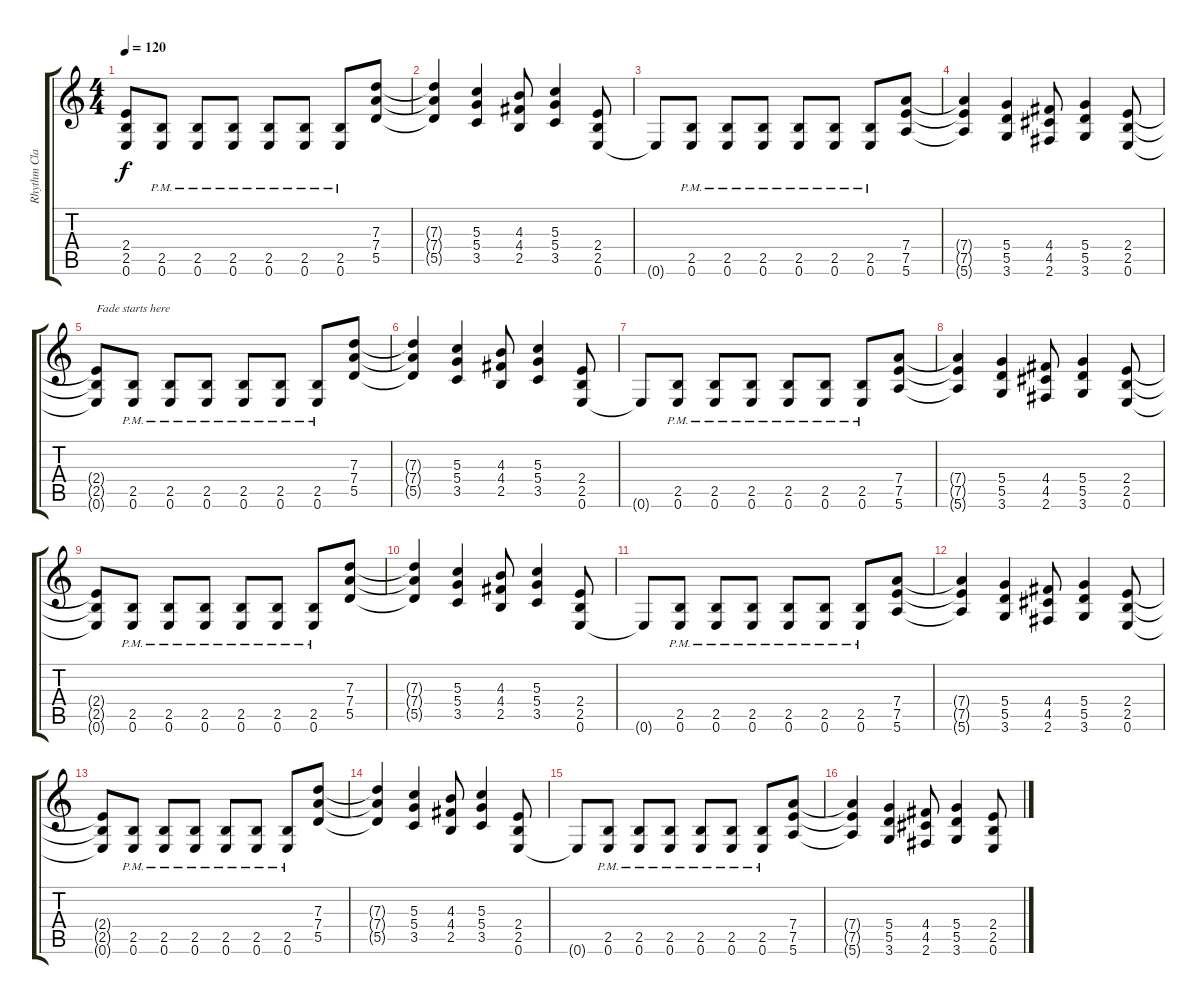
\track ("Rhythm Clark" "Rhythm Cla") {instrument distortionguitar}
\staff {score tabs}
\tuning (E4 B3 G3 D3 A2 E2) {hide}
\ts (4 4)
\tempo 120
\clef g2
\ks c
(2.4{t} 2.5{t} 0.6{t}).8{dy f} (2.5{pm} 0.6).8 (2.5{pm} 0.6).8 (2.5{pm} 0.6).8 (2.5{pm} 0.6).8 (2.5{pm} 0.6).8 (2.5{pm} 0.6).8 (7.3 7.4 5.5).8 |
(7.3{t} 7.4{t} 5.5{t}).4 (5.3 5.4 3.5).4 (4.3 4.4 2.5).8 (5.3 5.4 3.5).4 (2.4 2.5 0.6).8 |
0.6{t}.8 (2.5{pm} 0.6).8 (2.5{pm} 0.6).8 (2.5{pm} 0.6).8 (2.5{pm} 0.6).8 (2.5{pm} 0.6).8 (2.5{pm} 0.6).8 (7.4 7.5 5.6).8 |
(7.4{t} 7.5{t} 5.6{t}).4 (5.4 5.5 3.6).4 (4.4 4.5 2.6).8 (5.4 5.5 3.6).4 (2.4 2.5 0.6).8 |
(2.4{t} 2.5{t} 0.6{t}).8{txt "Fade starts here" volume 12} (2.5{pm} 0.6).8 (2.5{pm} 0.6).8 (2.5{pm} 0.6).8 (2.5{pm} 0.6).8 (2.5{pm} 0.6).8 (2.5{pm} 0.6).8 (7.3 7.4 5.5).8 |
(7.3{t} 7.4{t} 5.5{t}).4{volume 12} (5.3 5.4 3.5).4 (4.3 4.4 2.5).8 (5.3 5.4 3.5).4 (2.4 2.5 0.6).8 |
0.6{t}.8{volume 11} (2.5{pm} 0.6).8 (2.5{pm} 0.6).8 (2.5{pm} 0.6).8 (2.5{pm} 0.6).8 (2.5{pm} 0.6).8 (2.5{pm} 0.6).8 (7.4 7.5 5.6).8 |
(7.4{t} 7.5{t} 5.6{t}).4{volume 11} (5.4 5.5 3.6).4 (4.4 4.5 2.6).8 (5.4 5.5 3.6).4 (2.4 2.5 0.6).8 |
(2.4{t} 2.5{t} 0.6{t}).8{volume 10} (2.5{pm} 0.6).8 (2.5{pm} 0.6).8 (2.5{pm} 0.6).8 (2.5{pm} 0.6).8 (2.5{pm} 0.6).8 (2.5{pm} 0.6).8 (7.3 7.4 5.5).8 |
(7.3{t} 7.4{t} 5.5{t}).4{volume 10} (5.3 5.4 3.5).4 (4.3 4.4 2.5).8 (5.3 5.4 3.5).4 (2.4 2.5 0.6).8 |
0.6{t}.8{volume 9} (2.5{pm} 0.6).8 (2.5{pm} 0.6).8 (2.5{pm} 0.6).8 (2.5{pm} 0.6).8 (2.5{pm} 0.6).8 (2.5{pm} 0.6).8 (7.4 7.5 5.6).8 |
(7.4{t} 7.5{t} 5.6{t}).4{volume 9} (5.4 5.5 3.6).4 (4.4 4.5 2.6).8 (5.4 5.5 3.6).4 (2.4 2.5 0.6).8 |
(2.4{t} 2.5{t} 0.6{t}).8{volume 8} (2.5{pm} 0.6).8 (2.5{pm} 0.6).8 (2.5{pm} 0.6).8 (2.5{pm} 0.6).8 (2.5{pm} 0.6).8 (2.5{pm} 0.6).8 (7.3 7.4 5.5).8 |
(7.3{t} 7.4{t} 5.5{t}).4{volume 7} (5.3 5.4 3.5).4 (4.3 4.4 2.5).8 (5.3 5.4 3.5).4 (2.4 2.5 0.6).8 |
0.6{t}.8{volume 6} (2.5{pm} 0.6).8 (2.5{pm} 0.6).8 (2.5{pm} 0.6).8 (2.5{pm} 0.6).8 (2.5{pm} 0.6).8 (2.5{pm} 0.6).8 (7.4 7.5 5.6).8 |
(7.4{t} 7.5{t} 5.6{t}).4{volume 5} (5.4 5.5 3.6).4 (4.4 4.5 2.6).8 (5.4 5.5 3.6).4 (2.4 2.5 0.6).8
